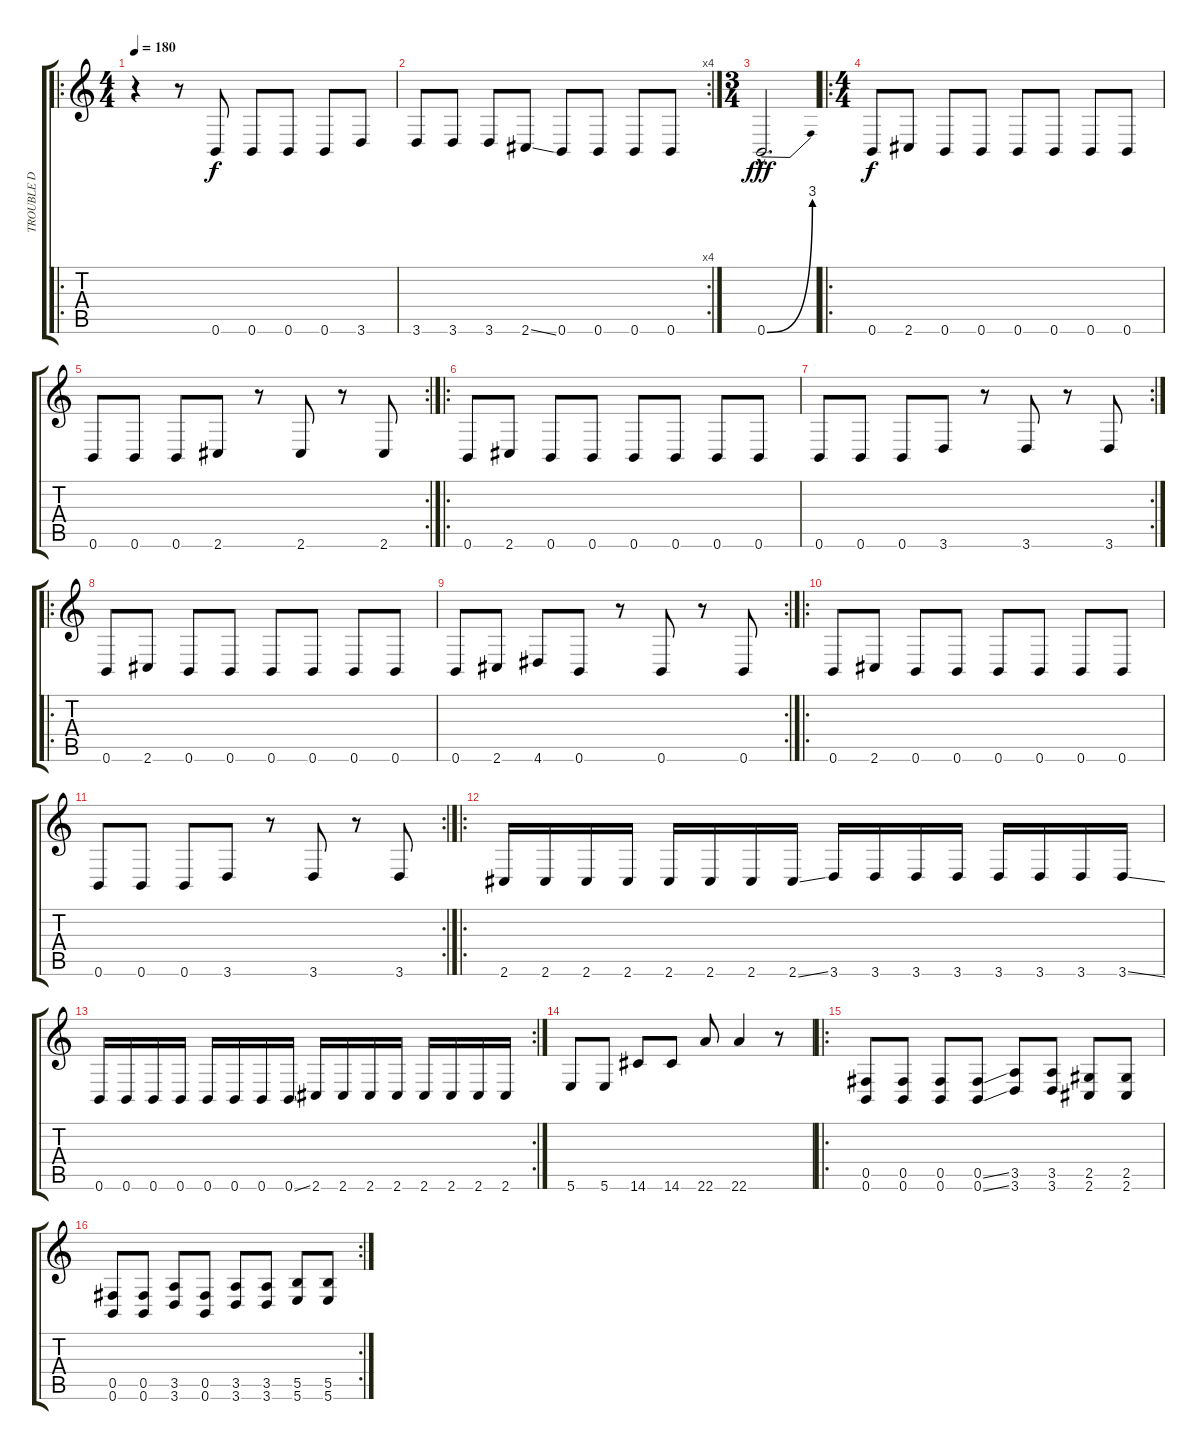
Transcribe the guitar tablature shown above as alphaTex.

\track ("TROUBLE D" "TROUBLE D") {instrument electricbassfinger}
\staff {score tabs}
\tuning (Db4 Ab3 E3 B2 Gb2 B1) {hide}
\ro
\ts (4 4)
\tempo 180
\clef g2
\ks c
r.4{dy f instrument electricbassfinger} r.8 0.6.8 0.6.8 0.6.8 0.6.8 3.6.8 |
\rc 4
3.6.8 3.6.8 3.6.8 2.6{ss}.8 0.6.8 0.6.8 0.6.8 0.6.8 |
\ts (3 4)
0.6{be (bend 0 0 60 12) hac}.2{d dy fff} |
\ro
\ts (4 4)
0.6.8{dy f} 2.6.8 0.6.8 0.6.8 0.6.8 0.6.8 0.6.8 0.6.8 |
\rc 2
0.6.8 0.6.8 0.6.8 2.6.8 r.8 2.6.8 r.8 2.6.8 |
\ro
0.6.8 2.6.8 0.6.8 0.6.8 0.6.8 0.6.8 0.6.8 0.6.8 |
\rc 2
0.6.8 0.6.8 0.6.8 3.6.8 r.8 3.6.8 r.8 3.6.8 |
\ro
0.6.8 2.6.8 0.6.8 0.6.8 0.6.8 0.6.8 0.6.8 0.6.8 |
\rc 2
0.6.8 2.6.8 4.6.8 0.6.8 r.8 0.6.8 r.8 0.6.8 |
\ro
0.6.8 2.6.8 0.6.8 0.6.8 0.6.8 0.6.8 0.6.8 0.6.8 |
\rc 2
0.6.8 0.6.8 0.6.8 3.6.8 r.8 3.6.8 r.8 3.6.8 |
\ro
2.6.16 2.6.16 2.6.16 2.6.16 2.6.16 2.6.16 2.6.16 2.6{ss}.16 3.6.16 3.6.16 3.6.16 3.6.16 3.6.16 3.6.16 3.6.16 3.6{ss}.16 |
\rc 2
0.6.16 0.6.16 0.6.16 0.6.16 0.6.16 0.6.16 0.6.16 0.6{ss}.16 2.6.16 2.6.16 2.6.16 2.6.16 2.6.16 2.6.16 2.6.16 2.6.16 |
5.6.8 5.6.8 14.6.8 14.6.8 22.6.8 22.6.4 r.8 |
\ro
(0.5 0.6).8 (0.5 0.6).8 (0.5 0.6).8 (0.5{ss} 0.6{ss}).8 (3.5 3.6).8 (3.5 3.6).8 (2.5 2.6).8 (2.5 2.6).8 |
\rc 2
(0.5 0.6).8 (0.5 0.6).8 (3.5 3.6).8 (0.5 0.6).8 (3.5 3.6).8 (3.5 3.6).8 (5.5 5.6).8 (5.5 5.6).8
